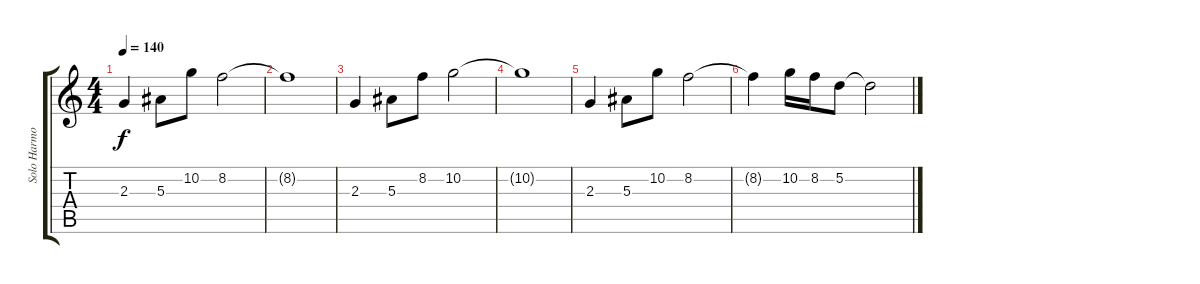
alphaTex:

\track ("Solo Harmony" "Solo Harmo") {instrument distortionguitar}
\staff {score tabs}
\tuning (D4 A3 F3 C3 G2 C2) {hide}
\ts (4 4)
\tempo 140
\clef g2
\ks c
2.3.4{dy f} 5.3.8 10.2.8 8.2.2 |
8.2{t}.1 |
2.3.4 5.3.8 8.2.8 10.2.2 |
10.2{t}.1 |
2.3.4 5.3.8 10.2.8 8.2.2 |
8.2{t}.4 10.2.16 8.2.16 5.2.8 5.2{t}.2
